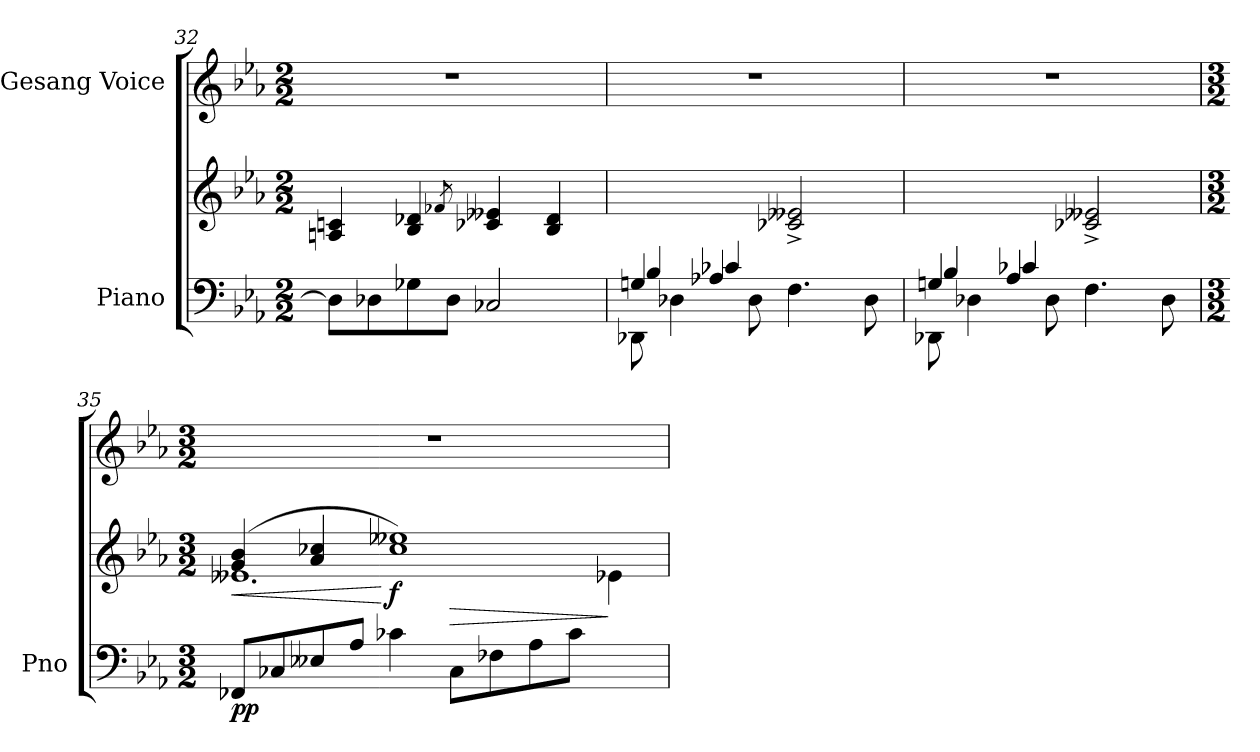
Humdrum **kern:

**kern	**kern	**dynam	**kern
*part2	*part2	*part2	*part1
*staff3	*staff2	*staff2/3	*staff1
*I"Piano	*	*	*I"Gesang Voice
*I'Pno	*	*	*
*clefF4	*clefG2	*	*clefG2
*k[b-e-a-]	*k[b-e-a-]	*	*k[b-e-a-]
*M2/2	*M2/2	*	*M2/2
=32	=32	=32	=32
8D-\L]	4An/ 4cn/	.	1r
8D-X\	.	.	.
8G-X\	4B-/ 4d-X/	.	.
8D-\J	.	.	.
.	8qf-X/	.	.
2C-X/	4c-X/ 4e--X/	.	.
.	4B-/ 4d-/	.	.
=33	=33	=33	=33
*^	*	*	*
*	*^	*	*	*
(>4Gn/	4B-/	8DD-X\	2ryy	.	1r
.	.	4D-X\	.	.	.
4A-X/	4c-X/	.	.	.	.
.	.	8D-\	.	.	.
2ryy	2ryy	4.F\	2c-X/^> 2e--X/^>)	.	.
.	.	8D-\	.	.	.
!!LO:LB:g=z
=34	=34	=34	=34	=34	=34
(>4Gn/	4B-/	8DD-X\	2ryy	.	1r
.	.	4D-X\	.	.	.
4A-/	4c-X/	.	.	.	.
.	.	8D-\	.	.	.
2ryy	2ryy	4.F\	2c-X/^> 2e--X/^>)	.	.
.	.	8D-\	.	.	.
*v	*v	*v	*	*	*
=35	=35	=35	=35
*M3/2	*M3/2	*	*M3/2
*^	*	*	*
*	*^	*	*	*
!	!	!	!	!LO:HP:b	!
*	*	*	*^	*	*
*	*	*	*	*^	*	*
*	*	*	*	*	*^	*	*
!	!	!	!	!	!	!	!LO:DY:n=1:b=2	!
*v	*v	*v	*	*	*	*	*	*
8FF-X/L	(4g/ 4b-/	1.e--X	2ryy	4ryy	< pp	1.r
8C-X/	.	.	.	.	.	.
*	*	*	*v	*v	*	*
8E--X/	4a-/ 4cc-X/	.	.	.	.
8A-/J	.	.	.	.	.
!	!	!	!	!LO:DY:n=2:b	!
4c-X\	1cc- 1ee--X)	.	4ryy	[ f	.
!	!	!	!	!LO:HP:b	!
(8C-\L	.	.	4ryy	>	.
8F-X\	.	.	.	.	.
8A-\	.	.	4ryy	.	.
8c-\J	.	.	.	.	.
*	*	*	*^	*	*
4ryy	.	.	4ryy	4e-X\)	]	.
*	*v	*v	*v	*v	*	*
=	=	=	=
*-	*-	*-	*-
